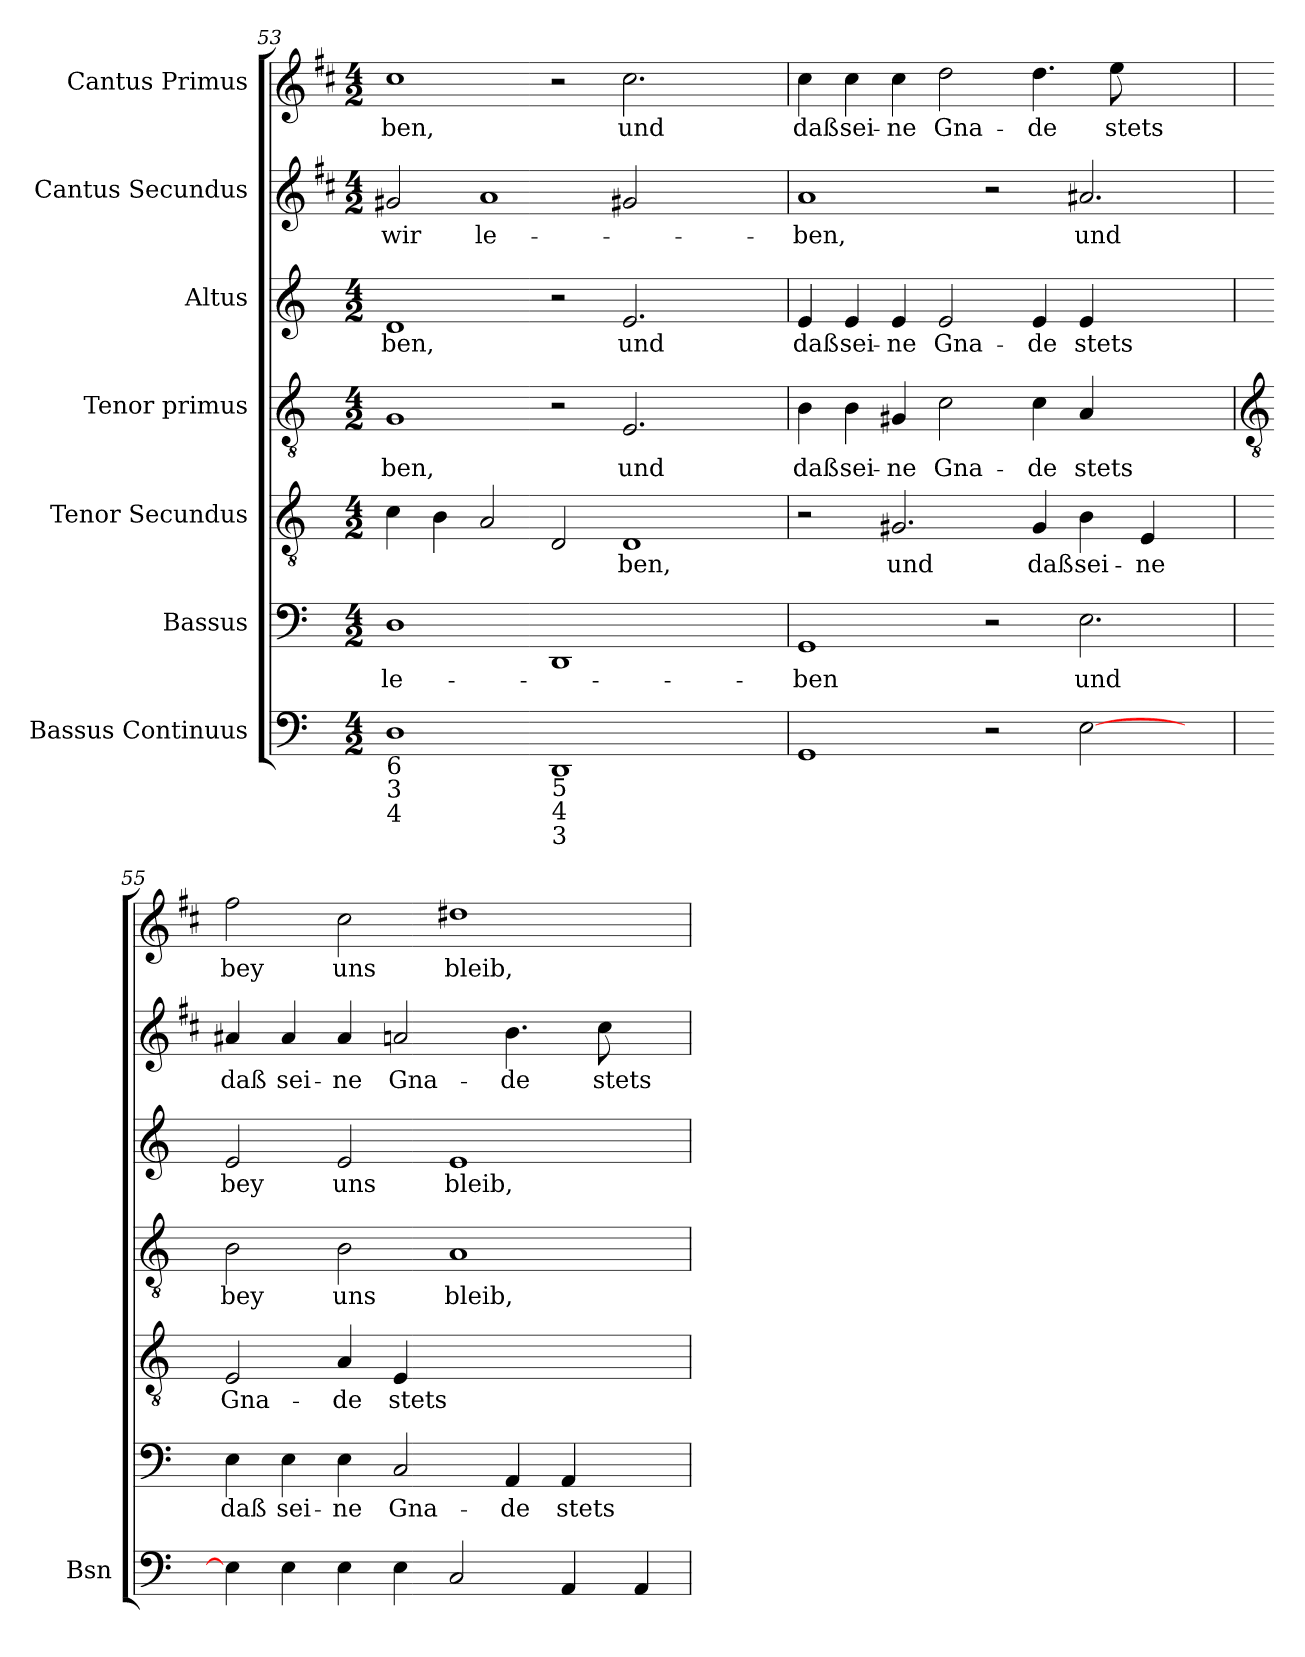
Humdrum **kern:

**kern	**kern	**text	**kern	**text	**kern	**text	**kern	**text	**kern	**text	**kern	**text
*part7	*part6	*part6	*part5	*part5	*part4	*part4	*part3	*part3	*part2	*part2	*part1	*part1
*staff7	*staff6	*staff6	*staff5	*staff5	*staff4	*staff4	*staff3	*staff3	*staff2	*staff2	*staff1	*staff1
*I"Bassus Continuus	*I"Bassus	*	*I"Tenor Secundus	*	*I"Tenor primus	*	*I"Altus	*	*I"Cantus Secundus	*	*I"Cantus Primus	*
*I'Bsn	*	*	*	*	*	*	*	*	*	*	*	*
*clefF4	*clefF4	*	*clefGv2	*	*clefGv2	*	*clefG2	*	*clefG2	*	*clefG2	*
*	*	*	*	*	*	*	*	*	*ITrd1c2	*	*ITrd1c2	*
*k[]	*k[]	*	*k[]	*	*k[]	*	*k[]	*	*k[]	*	*k[]	*
*C:	*C:	*	*C:	*	*C:	*	*C:	*	*C:	*	*C:	*
*M4/2	*M4/2	*	*M4/2	*	*M4/2	*	*M4/2	*	*M4/2	*	*M4/2	*
=53	=53	=53	=53	=53	=53	=53	=53	=53	=53	=53	=53	=53
!LO:TX:b:t=6\n3	!	!	!	!	!	!	!	!	!	!	!	!
!LO:TX:b:t=4	!	!	!	!	!	!	!	!	!	!	!	!
!	!	!LO:LY:b	!	!	!	!LO:LY:b	!	!LO:LY:b	!	!LO:LY:b	!	!LO:LY:b
1D	1D	le-	4c	.	1G	ben,	1d	-ben,	2f#X	wir	1b	-ben,
.	.	.	4B	.	.	.	.	.	.	.	.	.
!	!	!	!	!	!	!	!	!	!	!LO:LY:b	!	!
.	.	.	2A	.	.	.	.	.	1g	le-	.	.
!LO:TX:b:t=5\n4	!	!	!	!	!	!	!	!	!	!	!	!
!LO:TX:b:t=3	!	!	!	!	!	!	!	!	!	!	!	!
1DD	1DD	.	2D	.	2r	.	2r	.	.	.	2r	.
!	!	!	!	!LO:LY:b	!	!LO:LY:b	!	!LO:LY:b	!	!	!	!LO:LY:b
.	.	.	1D	-ben,	2.E	und	2.e	und	2f#X	.	2.b	und
2ryy	2ryy	.	.	.	.	.	.	.	2ryy	.	.	.
.	.	.	.	.	4ryy	.	4ryy	.	.	.	4ryy	.
=54	=54	=54	=54	=54	=54	=54	=54	=54	=54	=54	=54	=54
!	!	!LO:LY:b	!	!	!	!LO:LY:b	!	!LO:LY:b	!	!LO:LY:b	!	!LO:LY:b
1GG	1GG	-ben	2r	.	4B	daß	4e	daß	1g	-ben,	4b	daß
!	!	!	!	!	!	!LO:LY:b	!	!LO:LY:b	!	!	!	!LO:LY:b
.	.	.	.	.	4B	sei-	4e	sei-	.	.	4b	sei-
!	!	!	!	!LO:LY:b	!	!LO:LY:b	!	!LO:LY:b	!	!	!	!LO:LY:b
.	.	.	2.G#X	und	4G#X	-ne	4e	-ne	.	.	4b	-ne
!	!	!	!	!	!	!LO:LY:b	!	!LO:LY:b	!	!	!	!LO:LY:b
.	.	.	.	.	2c	Gna-	2e	Gna-	.	.	2cc	Gna-
2r	2r	.	.	.	.	.	.	.	2r	.	.	.
!	!	!	!	!LO:LY:b	!	!LO:LY:b	!	!LO:LY:b	!	!	!	!LO:LY:b
.	.	.	4G#	daß	4c	-de	4e	-de	.	.	4.cc	-de
!	!	!LO:LY:b	!	!LO:LY:b	!	!LO:LY:b	!	!LO:LY:b	!	!LO:LY:b	!	!
[2E	2.E	und	4B	sei-	4A	stets	4e	stets	2.g#X	und	.	.
!	!	!	!	!	!	!	!	!	!	!	!	!LO:LY:b
.	.	.	.	.	.	.	.	.	.	.	8dd	stets
!	!	!	!	!LO:LY:b	!	!	!	!	!	!	!	!
.	.	.	4E	-ne	2ryy	.	2ryy	.	.	.	2ryy	.
4ryy	.	.	4ryy	.	.	.	.	.	.	.	.	.
!!LO:LB:g=z
=55	=55	=55	=55	=55	=55	=55	=55	=55	=55	=55	=55	=55
*	*	*	*	*	*clefGv2	*	*	*	*	*	*	*
!	!	!LO:LY:b	!	!LO:LY:b	!	!LO:LY:b	!	!LO:LY:b	!	!LO:LY:b	!	!LO:LY:b
4E]	4E	daß	2E	Gna-	2B	bey	2e	bey	4g#	daß	2ee	bey
!	!	!LO:LY:b	!	!	!	!	!	!	!	!LO:LY:b	!	!
4E	4E	sei-	.	.	.	.	.	.	4g#	sei-	.	.
!	!	!LO:LY:b	!	!LO:LY:b	!	!LO:LY:b	!	!LO:LY:b	!	!LO:LY:b	!	!LO:LY:b
4E	4E	-ne	4A	-de	2B	uns	2e	uns	4g#	-ne	2b	uns
!	!	!LO:LY:b	!	!LO:LY:b	!	!	!	!	!	!LO:LY:b	!	!
4E	2C	Gna-	4E	stets	.	.	.	.	2gn	Gna-	.	.
!	!	!	!	!	!	!LO:LY:b	!	!LO:LY:b	!	!	!	!LO:LY:b
2C	.	.	1ryy	.	1A	bleib,	1e	bleib,	.	.	1cc#X	bleib,
!	!	!LO:LY:b	!	!	!	!	!	!	!	!LO:LY:b	!	!
.	4AA	-de	.	.	.	.	.	.	4.a	-de	.	.
!	!	!LO:LY:b	!	!	!	!	!	!	!	!	!	!
4AA	4AA	stets	.	.	.	.	.	.	.	.	.	.
!	!	!	!	!	!	!	!	!	!	!LO:LY:b	!	!
.	.	.	.	.	.	.	.	.	8b	stets	.	.
4AA	4ryy	.	.	.	.	.	.	.	4ryy	.	.	.
=	=	=	=	=	=	=	=	=	=	=	=	=
*-	*-	*-	*-	*-	*-	*-	*-	*-	*-	*-	*-	*-
